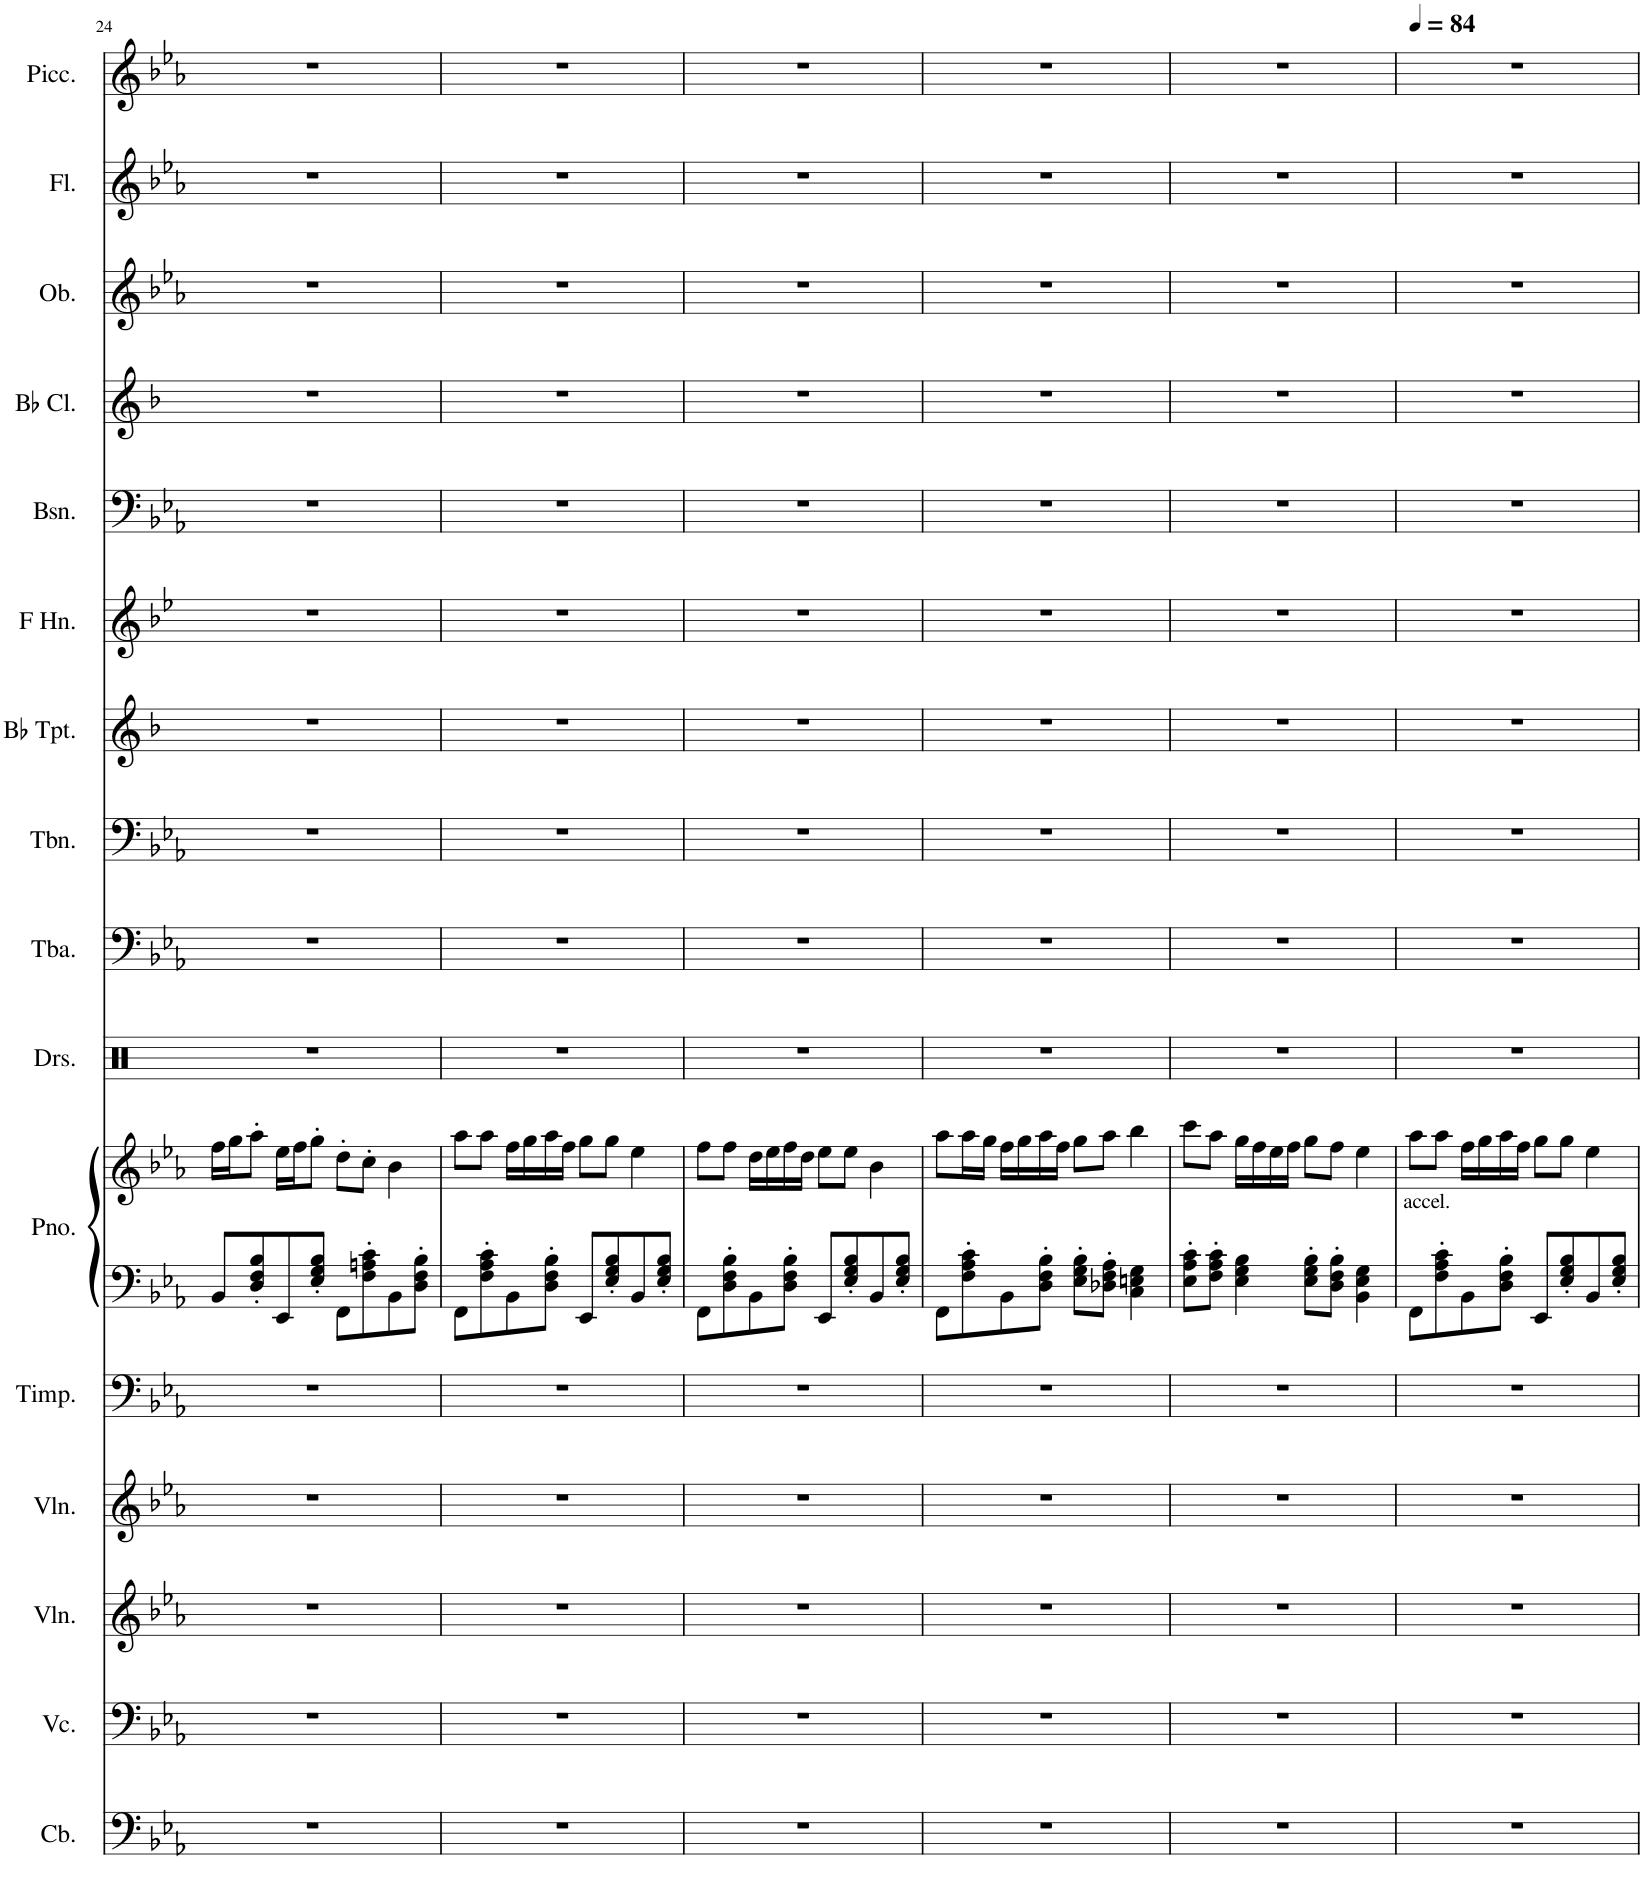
**kern	**kern	**kern	**kern	**kern	**kern	**kern	**kern	**kern	**kern	**kern	**kern	**kern	**kern	**kern	**kern	**kern
*part16	*part15	*part14	*part13	*part12	*part11	*part11	*part10	*part9	*part8	*part7	*part6	*part5	*part4	*part3	*part2	*part1
*staff17	*staff16	*staff15	*staff14	*staff13	*staff12	*staff11	*staff10	*staff9	*staff8	*staff7	*staff6	*staff5	*staff4	*staff3	*staff2	*staff1
*I"Contrabass	*I"Violoncello	*I"Violin	*I"Violin	*I"Timpani	*I"Piano	*	*I"Drumset	*I"Tuba	*I"Trombone	*I"Bb Trumpet	*I"Horn in F	*I"Bassoon	*I"Bb Clarinet	*I"Oboe	*I"Flute	*I"Piccolo
*I'Cb.	*I'Vc.	*I'Vln.	*I'Vln.	*I'Timp.	*I'Pno.	*	*I'Drs.	*I'Tba.	*I'Tbn.	*I'Bb Tpt.	*	*I'Bsn.	*I'Bb Cl.	*I'Ob.	*I'Fl.	*I'Picc.
!!LO:PB:g=z
*clefF4	*clefF4	*clefG2	*clefG2	*clefF4	*clefF4	*clefG2	*clefX	*clefF4	*clefF4	*clefG2	*clefG2	*clefF4	*clefG2	*clefG2	*clefG2	*clefG2
*Trd7c12	*	*	*	*	*	*	*	*	*	*Trd1c2	*Trd4c7	*	*Trd1c2	*	*	*Trd-7c-12
*k[b-e-a-]	*k[b-e-a-]	*k[b-e-a-]	*k[b-e-a-]	*k[b-e-a-]	*k[b-e-a-]	*k[b-e-a-]	*k[]	*k[b-e-a-]	*k[b-e-a-]	*k[b-]	*k[b-e-]	*k[b-e-a-]	*k[b-]	*k[b-e-a-]	*k[b-e-a-]	*k[b-e-a-]
*M4/4	*M4/4	*M4/4	*M4/4	*M4/4	*M4/4	*M4/4	*M4/4	*M4/4	*M4/4	*M4/4	*M4/4	*M4/4	*M4/4	*M4/4	*M4/4	*M4/4
=24	=24	=24	=24	=24	=24	=24	=24	=24	=24	=24	=24	=24	=24	=24	=24	=24
1r	1r	1r	1r	1r	8BB-/L	16ff\LL	1r	1r	1r	1r	1r	1r	1r	1r	1r	1r
.	.	.	.	.	.	16gg\J	.	.	.	.	.	.	.	.	.	.
.	.	.	.	.	8D/' 8F/' 8B-/'	8aa-'\J	.	.	.	.	.	.	.	.	.	.
.	.	.	.	.	8EE-/	16ee-\LL	.	.	.	.	.	.	.	.	.	.
.	.	.	.	.	.	16ff\J	.	.	.	.	.	.	.	.	.	.
.	.	.	.	.	8E-/' 8G/' 8B-/'J	8gg'\J	.	.	.	.	.	.	.	.	.	.
.	.	.	.	.	8FF\L	8dd'\L	.	.	.	.	.	.	.	.	.	.
.	.	.	.	.	8F\' 8An\' 8c\'	8cc'\J	.	.	.	.	.	.	.	.	.	.
.	.	.	.	.	8BB-\	4b-\	.	.	.	.	.	.	.	.	.	.
.	.	.	.	.	8D\' 8F\' 8B-\'J	.	.	.	.	.	.	.	.	.	.	.
=25	=25	=25	=25	=25	=25	=25	=25	=25	=25	=25	=25	=25	=25	=25	=25	=25
1r	1r	1r	1r	1r	8FF\L	8aa-\L	1r	1r	1r	1r	1r	1r	1r	1r	1r	1r
.	.	.	.	.	8F\' 8A-\' 8c\'	8aa-\J	.	.	.	.	.	.	.	.	.	.
.	.	.	.	.	8BB-\	16ff\LL	.	.	.	.	.	.	.	.	.	.
.	.	.	.	.	.	16gg\	.	.	.	.	.	.	.	.	.	.
.	.	.	.	.	8D\' 8F\' 8B-\'J	16aa-\	.	.	.	.	.	.	.	.	.	.
.	.	.	.	.	.	16ff\JJ	.	.	.	.	.	.	.	.	.	.
.	.	.	.	.	8EE-/L	8gg\L	.	.	.	.	.	.	.	.	.	.
.	.	.	.	.	8E-/' 8G/' 8B-/'	8gg\J	.	.	.	.	.	.	.	.	.	.
.	.	.	.	.	8BB-/	4ee-\	.	.	.	.	.	.	.	.	.	.
.	.	.	.	.	8E-/' 8G/' 8B-/'J	.	.	.	.	.	.	.	.	.	.	.
=26	=26	=26	=26	=26	=26	=26	=26	=26	=26	=26	=26	=26	=26	=26	=26	=26
1r	1r	1r	1r	1r	8FF\L	8ff\L	1r	1r	1r	1r	1r	1r	1r	1r	1r	1r
.	.	.	.	.	8D\' 8F\' 8B-\'	8ff\J	.	.	.	.	.	.	.	.	.	.
.	.	.	.	.	8BB-\	16dd\LL	.	.	.	.	.	.	.	.	.	.
.	.	.	.	.	.	16ee-\	.	.	.	.	.	.	.	.	.	.
.	.	.	.	.	8D\' 8F\' 8B-\'J	16ff\	.	.	.	.	.	.	.	.	.	.
.	.	.	.	.	.	16dd\JJ	.	.	.	.	.	.	.	.	.	.
.	.	.	.	.	8EE-/L	8ee-\L	.	.	.	.	.	.	.	.	.	.
.	.	.	.	.	8E-/' 8G/' 8B-/'	8ee-\J	.	.	.	.	.	.	.	.	.	.
.	.	.	.	.	8BB-/	4b-\	.	.	.	.	.	.	.	.	.	.
.	.	.	.	.	8E-/' 8G/' 8B-/'J	.	.	.	.	.	.	.	.	.	.	.
=27	=27	=27	=27	=27	=27	=27	=27	=27	=27	=27	=27	=27	=27	=27	=27	=27
1r	1r	1r	1r	1r	8FF\L	8aa-\L	1r	1r	1r	1r	1r	1r	1r	1r	1r	1r
.	.	.	.	.	8F\' 8A-\' 8c\'	16aa-\L	.	.	.	.	.	.	.	.	.	.
.	.	.	.	.	.	16gg\JJ	.	.	.	.	.	.	.	.	.	.
.	.	.	.	.	8BB-\	16ff\LL	.	.	.	.	.	.	.	.	.	.
.	.	.	.	.	.	16gg\	.	.	.	.	.	.	.	.	.	.
.	.	.	.	.	8D\' 8F\' 8B-\'J	16aa-\	.	.	.	.	.	.	.	.	.	.
.	.	.	.	.	.	16ff\JJ	.	.	.	.	.	.	.	.	.	.
.	.	.	.	.	8E-\' 8G\' 8B-\'L	8gg\L	.	.	.	.	.	.	.	.	.	.
.	.	.	.	.	8D-X\' 8F\' 8A-\'J	8aa-\J	.	.	.	.	.	.	.	.	.	.
.	.	.	.	.	4C\ 4En\ 4G\	4bb-\	.	.	.	.	.	.	.	.	.	.
=28	=28	=28	=28	=28	=28	=28	=28	=28	=28	=28	=28	=28	=28	=28	=28	=28
1r	1r	1r	1r	1r	8E-\' 8A-\' 8c\'L	8ccc\L	1r	1r	1r	1r	1r	1r	1r	1r	1r	1r
.	.	.	.	.	8F\' 8A-\' 8c\'J	8aa-\J	.	.	.	.	.	.	.	.	.	.
.	.	.	.	.	4E-\ 4G\ 4B-\	16gg\LL	.	.	.	.	.	.	.	.	.	.
.	.	.	.	.	.	16ff\	.	.	.	.	.	.	.	.	.	.
.	.	.	.	.	.	16ee-\	.	.	.	.	.	.	.	.	.	.
.	.	.	.	.	.	16ff\JJ	.	.	.	.	.	.	.	.	.	.
.	.	.	.	.	8E-\' 8G\' 8B-\'L	8gg\L	.	.	.	.	.	.	.	.	.	.
.	.	.	.	.	8D\' 8F\' 8B-\'J	8ff\J	.	.	.	.	.	.	.	.	.	.
.	.	.	.	.	4BB-\ 4E-\ 4G\	4ee-\	.	.	.	.	.	.	.	.	.	.
=29	=29	=29	=29	=29	=29	=29	=29	=29	=29	=29	=29	=29	=29	=29	=29	=29
*	*	*	*	*	*	*	*	*	*	*	*	*	*	*	*	*MM84
!	!	!	!	!	!LO:TX:a:t=accel.	!	!	!	!	!	!	!	!	!	!	!
1r	1r	1r	1r	1r	8FF\L	8aa-\L	1r	1r	1r	1r	1r	1r	1r	1r	1r	1r
.	.	.	.	.	8F\' 8A-\' 8c\'	8aa-\J	.	.	.	.	.	.	.	.	.	.
.	.	.	.	.	8BB-\	16ff\LL	.	.	.	.	.	.	.	.	.	.
.	.	.	.	.	.	16gg\	.	.	.	.	.	.	.	.	.	.
.	.	.	.	.	8D\' 8F\' 8B-\'J	16aa-\	.	.	.	.	.	.	.	.	.	.
.	.	.	.	.	.	16ff\JJ	.	.	.	.	.	.	.	.	.	.
.	.	.	.	.	8EE-/L	8gg\L	.	.	.	.	.	.	.	.	.	.
.	.	.	.	.	8E-/' 8G/' 8B-/'	8gg\J	.	.	.	.	.	.	.	.	.	.
.	.	.	.	.	8BB-/	4ee-\	.	.	.	.	.	.	.	.	.	.
.	.	.	.	.	8E-/' 8G/' 8B-/'J	.	.	.	.	.	.	.	.	.	.	.
=	=	=	=	=	=	=	=	=	=	=	=	=	=	=	=	=
*-	*-	*-	*-	*-	*-	*-	*-	*-	*-	*-	*-	*-	*-	*-	*-	*-
